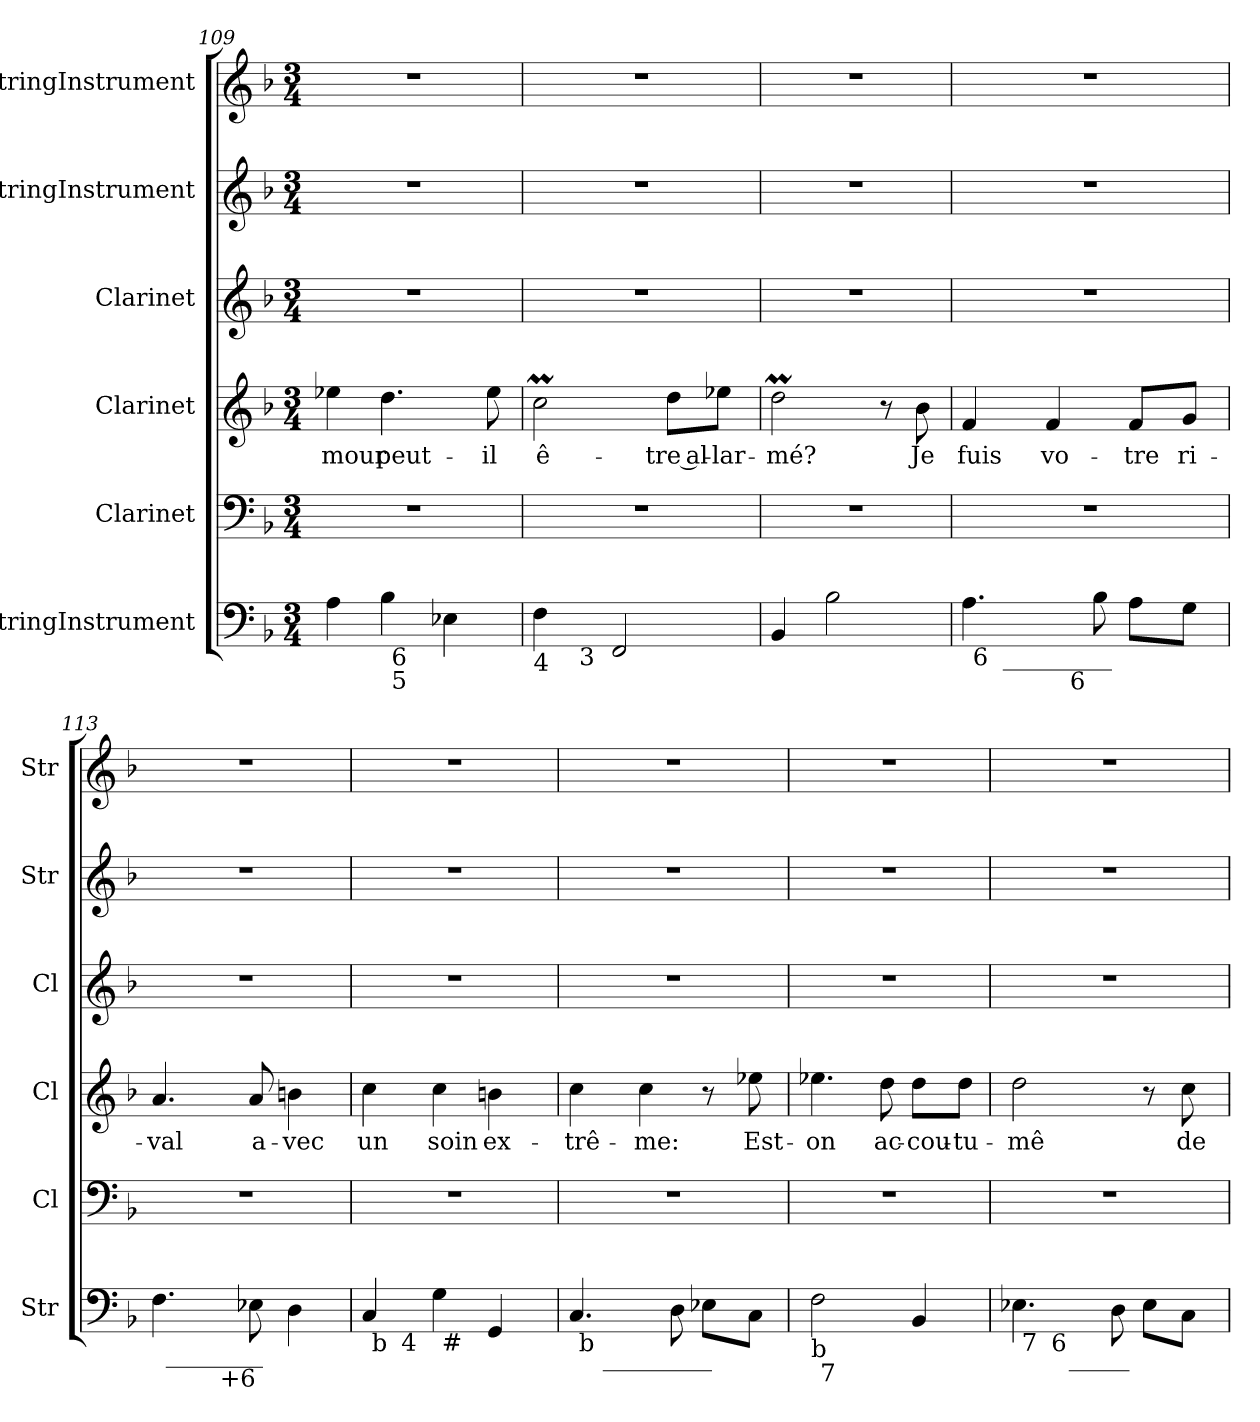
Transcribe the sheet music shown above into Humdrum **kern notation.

**kern	**kern	**kern	**text	**kern	**kern	**kern
*part6	*part5	*part4	*part4	*part3	*part2	*part1
*staff6	*staff5	*staff4	*staff4	*staff3	*staff2	*staff1
*I"StringInstrument	*I"Clarinet	*I"Clarinet	*	*I"Clarinet	*I"StringInstrument	*I"StringInstrument
*I'Str	*I'Cl	*I'Cl	*	*I'Cl	*I'Str	*I'Str
*clefF4	*clefF4	*clefG2	*	*clefG2	*clefG2	*clefG2
*	*ITrd1c2	*ITrd1c2	*	*ITrd1c2	*	*
*k[b-]	*k[b-e-a-]	*k[b-e-a-]	*	*k[b-e-a-]	*k[b-]	*k[b-]
*F:	*E-:	*E-:	*	*E-:	*F:	*F:
*M3/4	*M3/4	*M3/4	*	*M3/4	*M3/4	*M3/4
=109	=109	=109	=109	=109	=109	=109
!LO:TX:b:t=/	!	!	!	!	!	!
!LO:TX:b:t=5	!	!	!	!	!	!
*^	*	*	*	*	*	*
4A\	4ryy	2.r	4dd-X\	-mour	2.r	2.r	2.r
4B-\	64ryy	.	4.cc\	peut-	.	.	.
!	!LO:TX:b:t=6\n5	!	!	!	!	!	!
.	4ryy	.	.	.	.	.	.
4E-X\	.	.	.	.	.	.	.
.	8...ryy	.	.	.	.	.	.
.	.	.	8dd-\	-il	.	.	.
=110	=110	=110	=110	=110	=110	=110	=110
!LO:TX:b:t=4	!	!	!	!	!	!	!
4F\	8ryy	2.r	2b-M\	ê-	2.r	2.r	2.r
.	64ryy	.	.	.	.	.	.
!	!LO:TX:b:t=3	!	!	!	!	!	!
.	2ryy	.	.	.	.	.	.
2FF/	.	.	.	.	.	.	.
.	.	.	8cc\L	-tre al-	.	.	.
.	.	.	8dd-X\J	-lar-	.	.	.
.	16..ryy	.	.	.	.	.	.
*v	*v	*	*	*	*	*	*
!!LO:LB:g=z
=111	=111	=111	=111	=111	=111	=111
4BB-/	2.r	2ccM\	-mé?	2.r	2.r	2.r
2B-\	.	.	.	.	.	.
.	.	8r	.	.	.	.
.	.	8a-\	Je	.	.	.
=112	=112	=112	=112	=112	=112	=112
*^	*	*	*	*	*	*
*	*^	*	*	*	*	*	*
*	*	*^	*	*	*	*	*	*
4.A\	64ryy	16ryy	4ryy	2.r	4e-/	fuis	2.r	2.r	2.r
!	!LO:TX:b:t=6	!	!	!	!	!	!	!	!
.	2ryy	.	.	.	.	.	.	.	.
.	.	64ryy	.	.	.	.	.	.	.
!	!	!LO:TX:b:t=_________	!	!	!	!	!	!	!
.	.	2ryy	.	.	.	.	.	.	.
.	.	.	16ryy	.	4e-/	vo-	.	.	.
!	!	!	!LO:TX:b:t=6	!	!	!	!	!	!
.	.	.	4..ryy	.	.	.	.	.	.
8B-\	.	.	.	.	.	.	.	.	.
8A\L	.	.	.	.	8e-/L	-tre	.	.	.
.	8...ryy	.	.	.	.	.	.	.	.
.	.	8ryy	.	.	.	.	.	.	.
8G\J	.	.	.	.	8f/J	ri-	.	.	.
.	.	32.ryy	.	.	.	.	.	.	.
*	*	*v	*v	*	*	*	*	*	*
=113	=113	=113	=113	=113	=113	=113	=113	=113
4.F\	32ryy	4ryy	2.r	4.g/	-val	2.r	2.r	2.r
!	!LO:TX:b:t=________	!	!	!	!	!	!	!
.	2ryy	.	.	.	.	.	.	.
.	.	64ryy	.	.	.	.	.	.
!	!	!LO:TX:b:t=+6	!	!	!	!	!	!
.	.	4ryy	.	.	.	.	.	.
8E-X\	.	.	.	8g/	a-	.	.	.
4D\	.	.	.	4an\	-vec	.	.	.
.	.	8...ryy	.	.	.	.	.	.
.	8..ryy	.	.	.	.	.	.	.
=114	=114	=114	=114	=114	=114	=114	=114	=114
*	*	*^	*	*	*	*	*	*
4C/	64ryy	8ryy	4ryy	2.r	4b-\	un	2.r	2.r	2.r
!	!LO:TX:b:t=b	!	!	!	!	!	!	!	!
.	2ryy	.	.	.	.	.	.	.	.
!	!	!LO:TX:b:t=4	!	!	!	!	!	!	!
.	.	2ryy	.	.	.	.	.	.	.
4G\	.	.	64ryy	.	4b-\	soin	.	.	.
!	!	!	!LO:TX:b:t=#	!	!	!	!	!	!
.	.	.	4ryy	.	.	.	.	.	.
4GG/	.	.	.	.	4an\	ex-	.	.	.
.	8...ryy	.	8...ryy	.	.	.	.	.	.
.	.	8ryy	.	.	.	.	.	.	.
*	*	*v	*v	*	*	*	*	*	*
=115	=115	=115	=115	=115	=115	=115	=115	=115
4.C/	64ryy	16.ryy	2.r	4b-\	-trê-	2.r	2.r	2.r
!	!LO:TX:b:t=b	!	!	!	!	!	!	!
.	2ryy	.	.	.	.	.	.	.
!	!	!LO:TX:b:t=_________	!	!	!	!	!	!
.	.	2ryy	.	.	.	.	.	.
.	.	.	.	4b-\	-me:	.	.	.
8D\	.	.	.	.	.	.	.	.
8E-X\L	.	.	.	8r	.	.	.	.
.	8...ryy	.	.	.	.	.	.	.
.	.	8ryy	.	.	.	.	.	.
8C\J	.	.	.	8dd-X\	Est-	.	.	.
.	.	32ryy	.	.	.	.	.	.
=116	=116	=116	=116	=116	=116	=116	=116	=116
!LO:TX:b:t=b	!	!	!	!	!	!	!	!
*	*v	*v	*	*	*	*	*	*
2F\	64ryy	2.r	4.dd-X\	-on	2.r	2.r	2.r
!	!LO:TX:b:t=7	!	!	!	!	!	!
.	2ryy	.	.	.	.	.	.
.	.	.	8cc\	ac-	.	.	.
4BB-/	.	.	8cc\L	-cou-	.	.	.
.	8...ryy	.	.	.	.	.	.
.	.	.	8cc\J	-tu-	.	.	.
!!LO:LB:g=z
=117	=117	=117	=117	=117	=117	=117	=117
*^	*^	*	*	*	*	*	*
4.E-X\	64ryy	8ryy	8ryy	2.r	2cc\	-mê	2.r	2.r	2.r
!	!LO:TX:b:t=7	!	!	!	!	!	!	!	!
.	2ryy	.	.	.	.	.	.	.	.
!	!	!LO:TX:b:t=6	!	!	!	!	!	!	!
.	.	2ryy	32.ryy	.	.	.	.	.	.
!	!	!	!LO:TX:b:t=_____	!	!	!	!	!	!
.	.	.	2ryy	.	.	.	.	.	.
8D\	.	.	.	.	.	.	.	.	.
8E-\L	.	.	.	.	8r	.	.	.	.
.	8...ryy	.	.	.	.	.	.	.	.
8C\J	.	8ryy	.	.	8b-\	de	.	.	.
.	.	.	16ryy	.	.	.	.	.	.
.	.	.	64ryy	.	.	.	.	.	.
*v	*v	*v	*v	*	*	*	*	*	*
=	=	=	=	=	=	=
*-	*-	*-	*-	*-	*-	*-
